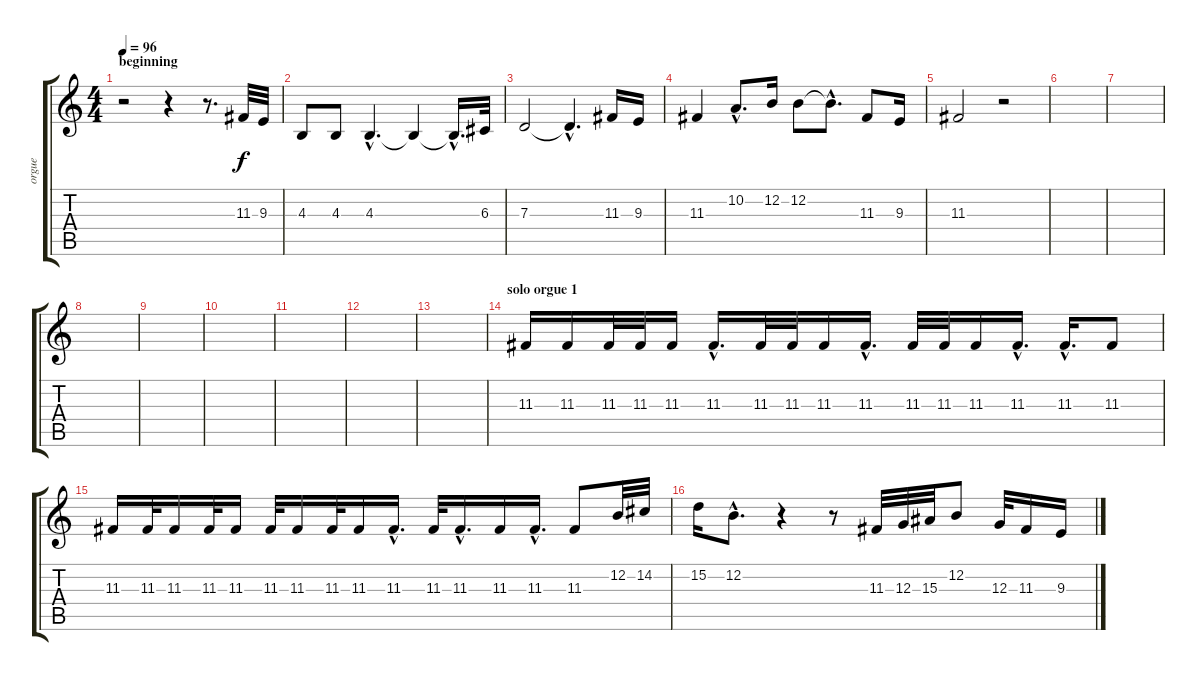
\track ("orgue" "orgue") {instrument reedorgan}
\staff {score tabs}
\tuning (E4 B3 G3 D3 A2 E2) {hide}
\ts (4 4)
\section ("" "beginning")
\tempo 96
\clef g2
\ks c
r.2{dy f instrument reedorgan} r.4 r.8{d} 11.3.32 9.3.32 |
4.3.8 4.3.8 4.3{hac}.4{d} 4.3{t}.4 4.3{hac t}.16{d} 6.3.32 |
7.3.2 7.3{hac t}.4{d} 11.3.16 9.3.16 |
11.3.4 10.2{hac}.8{d} 12.2.16 12.2.8 12.2{hac t}.8{d} 11.3.8 9.3.16 |
11.3.2 r.2 |
|
|
|
|
|
|
|
|
\section ("" "solo orgue 1")
11.3.16 11.3.16 11.3.32 11.3.32 11.3.16 11.3{hac}.16{d} 11.3.32 11.3.32 11.3.16 11.3{hac}.16{d} 11.3.32 11.3.32 11.3.16 11.3{hac}.16{d} 11.3{hac}.16{d} 11.3.8 |
11.3.16 11.3.32 11.3.16 11.3.32 11.3.16 11.3.32 11.3.16 11.3.32 11.3.16 11.3{hac}.16{d} 11.3.32 11.3{hac}.16{d} 11.3.16 11.3{hac}.16{d} 11.3.8 12.2.32 14.2.32 |
15.2.16 12.2{hac}.8{d} r.4 r.8 11.3.32 12.3.32 15.3.32 12.2.8 12.3.32 11.3.16 9.3.16
